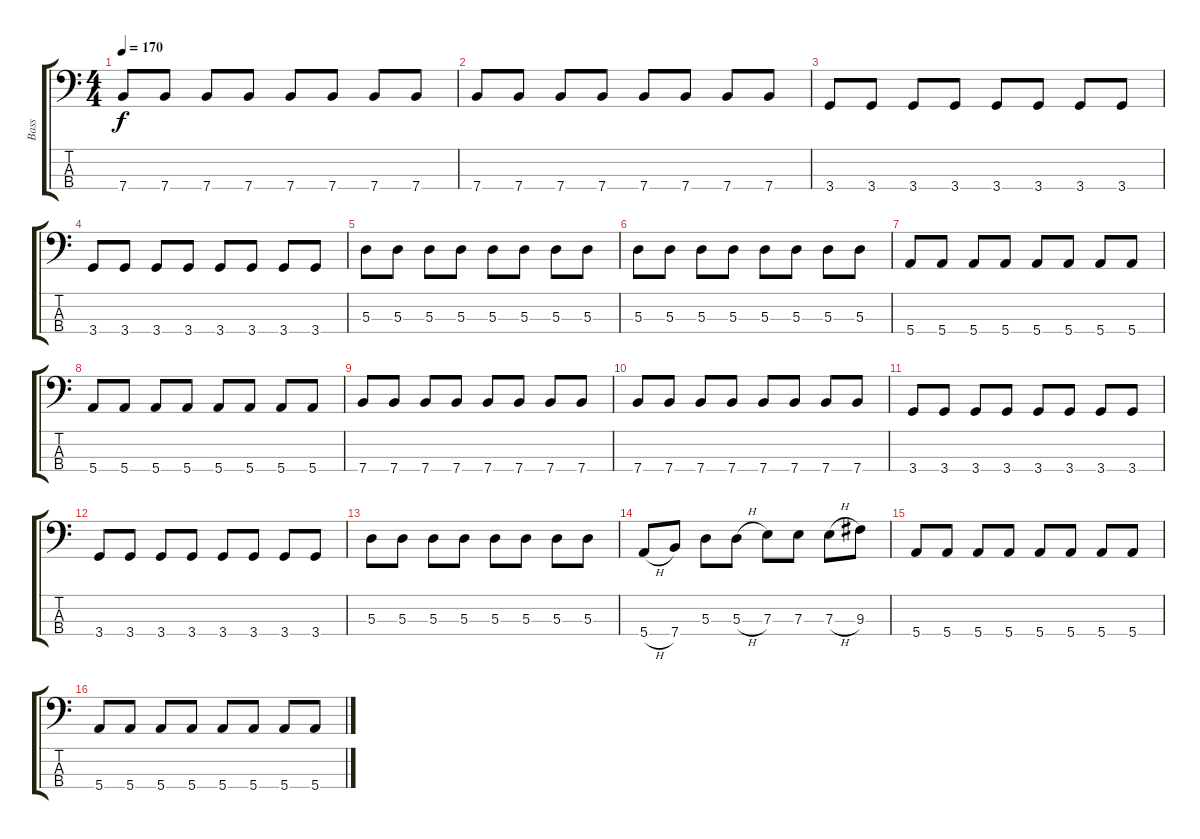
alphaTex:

\track ("Bass" "Bass") {instrument electricbasspick}
\staff {score tabs}
\tuning (G2 D2 A1 E1) {hide}
\ts (4 4)
\tempo 170
\clef f4
\ks c
7.4.8{dy f} 7.4.8 7.4.8 7.4.8 7.4.8 7.4.8 7.4.8 7.4.8 |
7.4.8 7.4.8 7.4.8 7.4.8 7.4.8 7.4.8 7.4.8 7.4.8 |
3.4.8 3.4.8 3.4.8 3.4.8 3.4.8 3.4.8 3.4.8 3.4.8 |
3.4.8 3.4.8 3.4.8 3.4.8 3.4.8 3.4.8 3.4.8 3.4.8 |
5.3.8 5.3.8 5.3.8 5.3.8 5.3.8 5.3.8 5.3.8 5.3.8 |
5.3.8 5.3.8 5.3.8 5.3.8 5.3.8 5.3.8 5.3.8 5.3.8 |
5.4.8 5.4.8 5.4.8 5.4.8 5.4.8 5.4.8 5.4.8 5.4.8 |
5.4.8 5.4.8 5.4.8 5.4.8 5.4.8 5.4.8 5.4.8 5.4.8 |
7.4.8 7.4.8 7.4.8 7.4.8 7.4.8 7.4.8 7.4.8 7.4.8 |
7.4.8 7.4.8 7.4.8 7.4.8 7.4.8 7.4.8 7.4.8 7.4.8 |
3.4.8 3.4.8 3.4.8 3.4.8 3.4.8 3.4.8 3.4.8 3.4.8 |
3.4.8 3.4.8 3.4.8 3.4.8 3.4.8 3.4.8 3.4.8 3.4.8 |
5.3.8 5.3.8 5.3.8 5.3.8 5.3.8 5.3.8 5.3.8 5.3.8 |
5.4{h}.8 7.4.8 5.3.8 5.3{h}.8 7.3.8 7.3.8 7.3{h}.8 9.3.8 |
5.4.8 5.4.8 5.4.8 5.4.8 5.4.8 5.4.8 5.4.8 5.4.8 |
5.4.8 5.4.8 5.4.8 5.4.8 5.4.8 5.4.8 5.4.8 5.4.8
